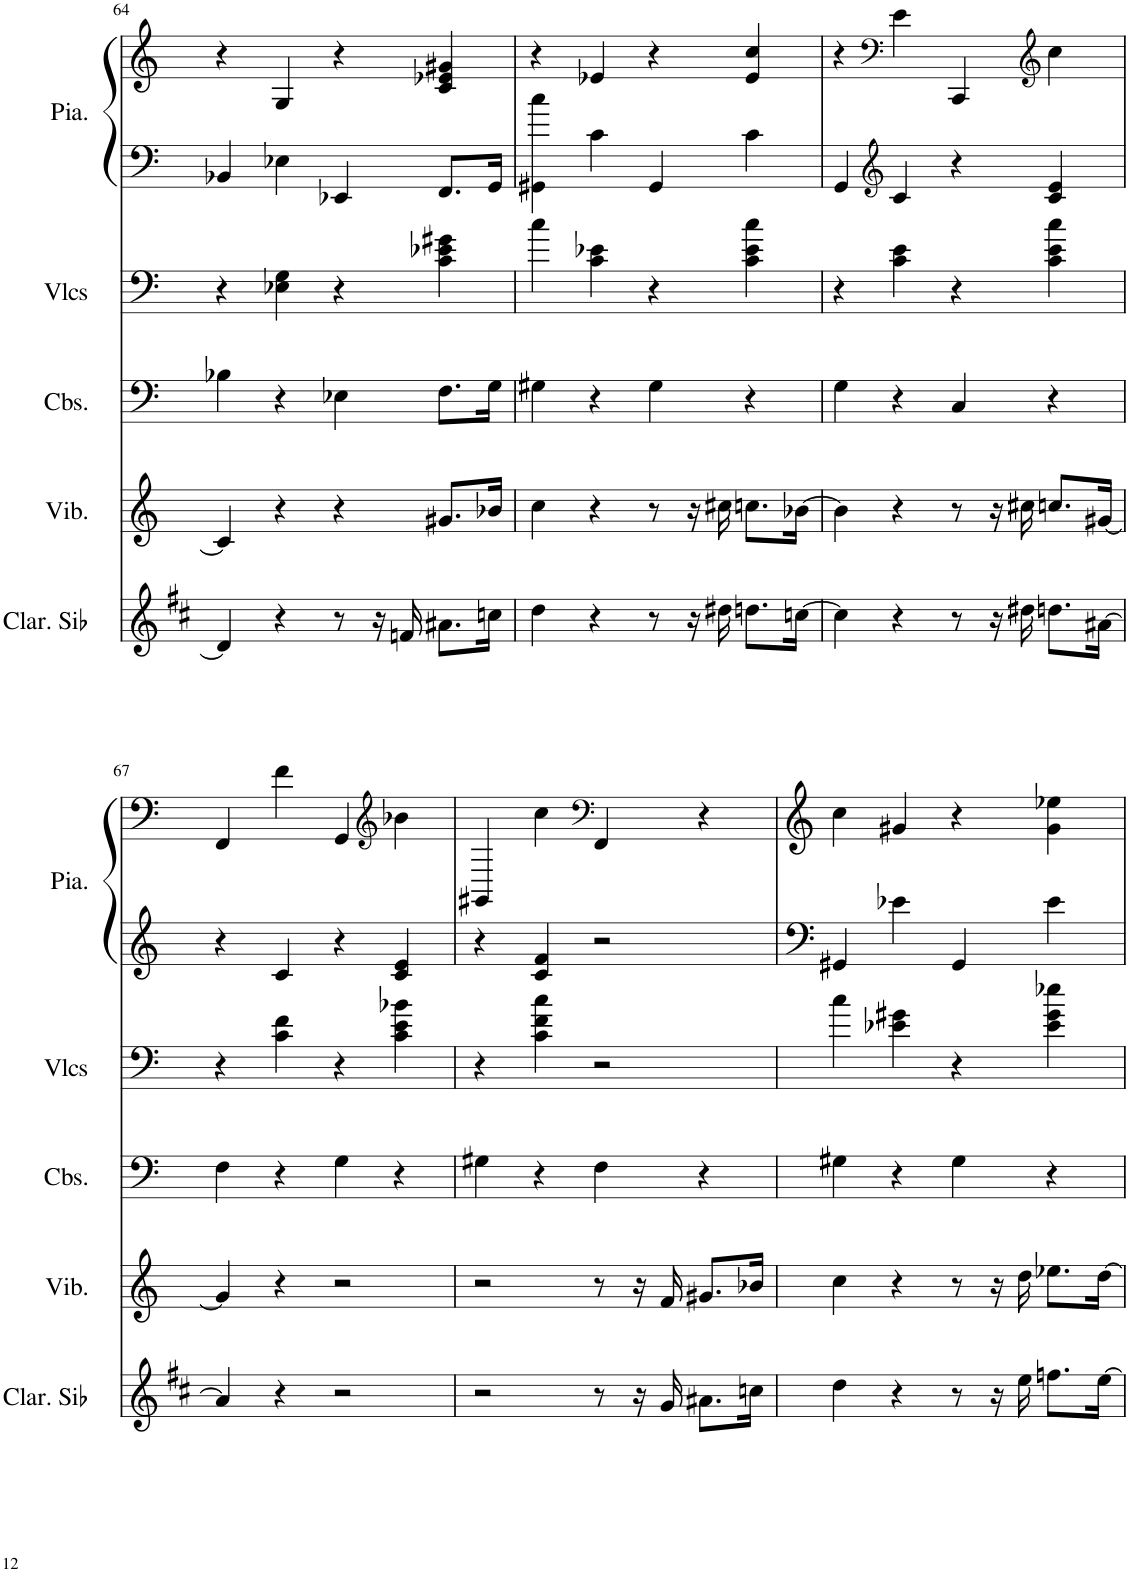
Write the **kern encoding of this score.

**kern	**kern	**kern	**kern	**kern	**kern
*part5	*part4	*part3	*part2	*part1	*part1
*staff6	*staff5	*staff4	*staff3	*staff2	*staff1
*I"Clarinette en Sib	*I"Vibraphone, Vibraphone	*I"Contrebasses, String Ensemble 1	*I"Violoncelles, String Ensemble 1	*I"Piano, Acoustic Grand Piano	*
*I'Clar. Sib	*I'Vib.	*I'Cbs.	*I'Vlcs	*I'Pia.	*
!!LO:PB:g=z
*clefG2	*clefG2	*clefF4	*clefF4	*clefG2	*clefF4
*Trd1c2	*	*Trd7c12	*	*	*
*k[f#c#]	*k[]	*k[]	*k[]	*k[]	*k[]
*M4/4	*M4/4	*M4/4	*M4/4	*M4/4	*M4/4
=64	=64	=64	=64	=64	=64
4d#/]	4c#/]	4B-X\	4r	4BB-X/	4r
4r	4r	4r	4E-X\ 4G\	4E-X\	4G/
8r	4r	4E-X\	4r	4EE-X/	4r
16r	.	.	.	.	.
16fn/	.	.	.	.	.
8.a#X\L	8.g#X/L	8.F\L	4c\ 4e-X\ 4g#X\	8.FF/L	4c/ 4e-X/ 4g#X/
16ccn\Jk	16b-X/Jk	16G\Jk	.	16GG/Jk	.
=65	=65	=65	=65	=65	=65
4dd\	4cc\	4G#X\	4cc\	4GG#X\ 4cc\	4r
4r	4r	4r	4c\ 4e-X\	4c\	4e-X/
8r	8r	4G#\	4r	4GG#/	4r
16r	16r	.	.	.	.
16dd#X\	16cc#X\	.	.	.	.
8.ddn\L	8.ccn\L	4r	4c\ 4e-\ 4cc\	4c\	4e-/ 4cc/
[16ccn\Jk	[16b-X\Jk	.	.	.	.
=66	=66	=66	=66	=66	=66
4cc\]	4b-\]	4G\	4r	4GG/	4r
*	*	*	*	*clefG2	*clefF4
4r	4r	4r	4c\ 4e\	4c/	4e\
8r	8r	4C/	4r	4r	4CC/
16r	16r	.	.	.	.
16dd#X\	16cc#X\	.	.	.	.
*	*	*	*	*	*clefG2
8.ddn\L	8.ccn/L	4r	4c\ 4e\ 4cc\	4c/ 4e/	4cc\
[16a#X\Jk	[16g#X/Jk	.	.	.	.
!!LO:LB:g=z
=67	=67	=67	=67	=67	=67
4a#/]	4g#/]	4F\	4r	4r	4FF/
4r	4r	4r	4c\ 4f\	4c/	4f\
2r	2r	4G\	4r	4r	4GG/
*	*	*	*	*	*clefG2
.	.	4r	4c\ 4e\ 4b-X\	4c/ 4e/	4b-X\
=68	=68	=68	=68	=68	=68
2r	2r	4G#X\	4r	4r	4GG#X/
.	.	4r	4c\ 4f\ 4cc\	4c/ 4f/	4cc\
*	*	*	*	*	*clefF4
8r	8r	4F\	2r	2r	4FF/
16r	16r	.	.	.	.
16g/	16f/	.	.	.	.
8.a#X\L	8.g#X/L	4r	.	.	4r
16ccn\Jk	16b-X/Jk	.	.	.	.
=69	=69	=69	=69	=69	=69
4dd\	4cc\	4G#X\	4cc\	4GG#X/	4cc\
4r	4r	4r	4e-X\ 4g#X\	4e-X\	4g#X/
8r	8r	4G#\	4r	4GG#/	4r
16r	16r	.	.	.	.
16ee\	16dd\	.	.	.	.
8.ffn\L	8.ee-X\L	4r	4e-\ 4g#\ 4ee-X\	4e-\	4g#\ 4ee-X\
[16ee\Jk	[16dd\Jk	.	.	.	.
=	=	=	=	=	=
*-	*-	*-	*-	*-	*-
